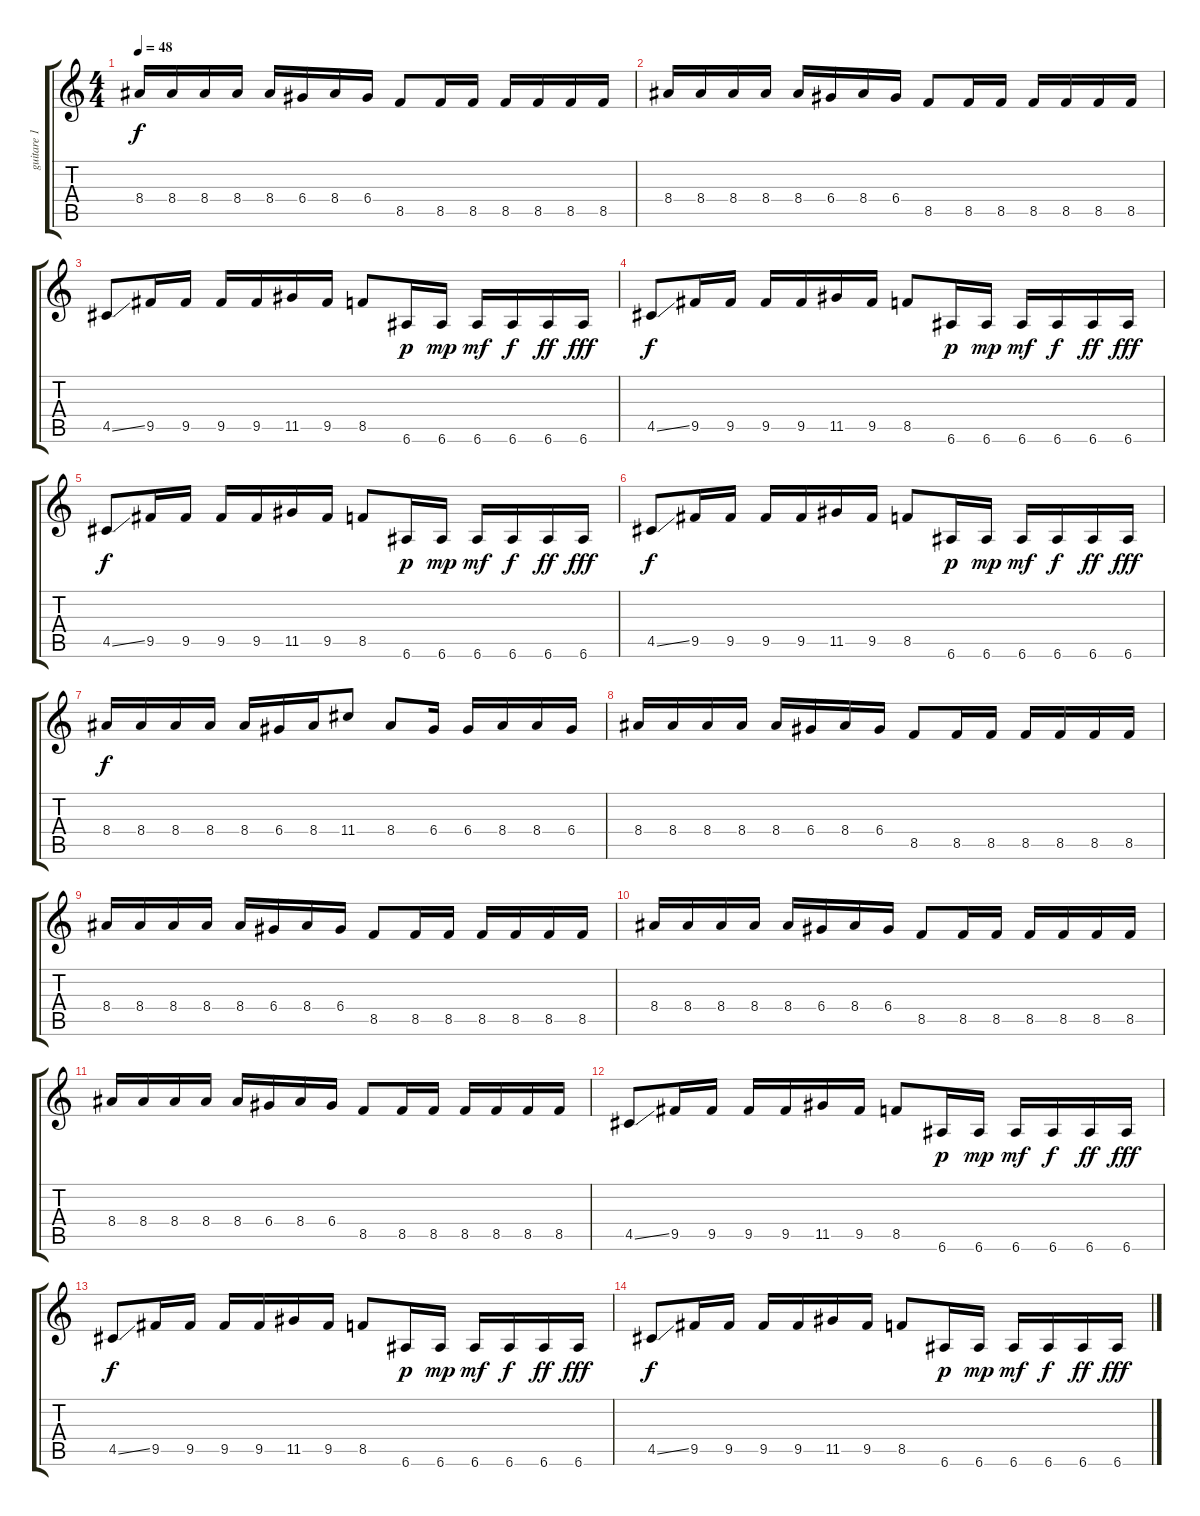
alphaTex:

\track ("guitare 1" "guitare 1") {instrument electricguitarjazz}
\staff {score tabs}
\tuning (E4 B3 G3 D3 A2 E2) {hide}
\ts (4 4)
\tempo 48
\clef g2
\ks c
8.4.16{dy f} 8.4.16 8.4.16 8.4.16 8.4.16 6.4.16 8.4.16 6.4.16 8.5.8 8.5.16 8.5.16 8.5.16 8.5.16 8.5.16 8.5.16 |
8.4.16 8.4.16 8.4.16 8.4.16 8.4.16 6.4.16 8.4.16 6.4.16 8.5.8 8.5.16 8.5.16 8.5.16 8.5.16 8.5.16 8.5.16 |
4.5{ss}.8 9.5.16 9.5.16 9.5.16 9.5.16 11.5.16 9.5.16 8.5.8 6.6.16{dy p} 6.6.16{dy mp} 6.6.16{dy mf} 6.6.16{dy f} 6.6.16{dy ff} 6.6.16{dy fff} |
4.5{ss}.8{dy f} 9.5.16 9.5.16 9.5.16 9.5.16 11.5.16 9.5.16 8.5.8 6.6.16{dy p} 6.6.16{dy mp} 6.6.16{dy mf} 6.6.16{dy f} 6.6.16{dy ff} 6.6.16{dy fff} |
4.5{ss}.8{dy f} 9.5.16 9.5.16 9.5.16 9.5.16 11.5.16 9.5.16 8.5.8 6.6.16{dy p} 6.6.16{dy mp} 6.6.16{dy mf} 6.6.16{dy f} 6.6.16{dy ff} 6.6.16{dy fff} |
4.5{ss}.8{dy f} 9.5.16 9.5.16 9.5.16 9.5.16 11.5.16 9.5.16 8.5.8 6.6.16{dy p} 6.6.16{dy mp} 6.6.16{dy mf} 6.6.16{dy f} 6.6.16{dy ff} 6.6.16{dy fff} |
8.4.16{dy f} 8.4.16 8.4.16 8.4.16 8.4.16 6.4.16 8.4.16 11.4.8 8.4.8 6.4.16 6.4.16 8.4.16 8.4.16 6.4.16 |
8.4.16 8.4.16 8.4.16 8.4.16 8.4.16 6.4.16 8.4.16 6.4.16 8.5.8 8.5.16 8.5.16 8.5.16 8.5.16 8.5.16 8.5.16 |
8.4.16 8.4.16 8.4.16 8.4.16 8.4.16 6.4.16 8.4.16 6.4.16 8.5.8 8.5.16 8.5.16 8.5.16 8.5.16 8.5.16 8.5.16 |
8.4.16 8.4.16 8.4.16 8.4.16 8.4.16 6.4.16 8.4.16 6.4.16 8.5.8 8.5.16 8.5.16 8.5.16 8.5.16 8.5.16 8.5.16 |
8.4.16 8.4.16 8.4.16 8.4.16 8.4.16 6.4.16 8.4.16 6.4.16 8.5.8 8.5.16 8.5.16 8.5.16 8.5.16 8.5.16 8.5.16 |
4.5{ss}.8 9.5.16 9.5.16 9.5.16 9.5.16 11.5.16 9.5.16 8.5.8 6.6.16{dy p} 6.6.16{dy mp} 6.6.16{dy mf} 6.6.16{dy f} 6.6.16{dy ff} 6.6.16{dy fff} |
4.5{ss}.8{dy f} 9.5.16 9.5.16 9.5.16 9.5.16 11.5.16 9.5.16 8.5.8 6.6.16{dy p} 6.6.16{dy mp} 6.6.16{dy mf} 6.6.16{dy f} 6.6.16{dy ff} 6.6.16{dy fff} |
4.5{ss}.8{dy f} 9.5.16 9.5.16 9.5.16 9.5.16 11.5.16 9.5.16 8.5.8 6.6.16{dy p} 6.6.16{dy mp} 6.6.16{dy mf} 6.6.16{dy f} 6.6.16{dy ff} 6.6.16{dy fff}
